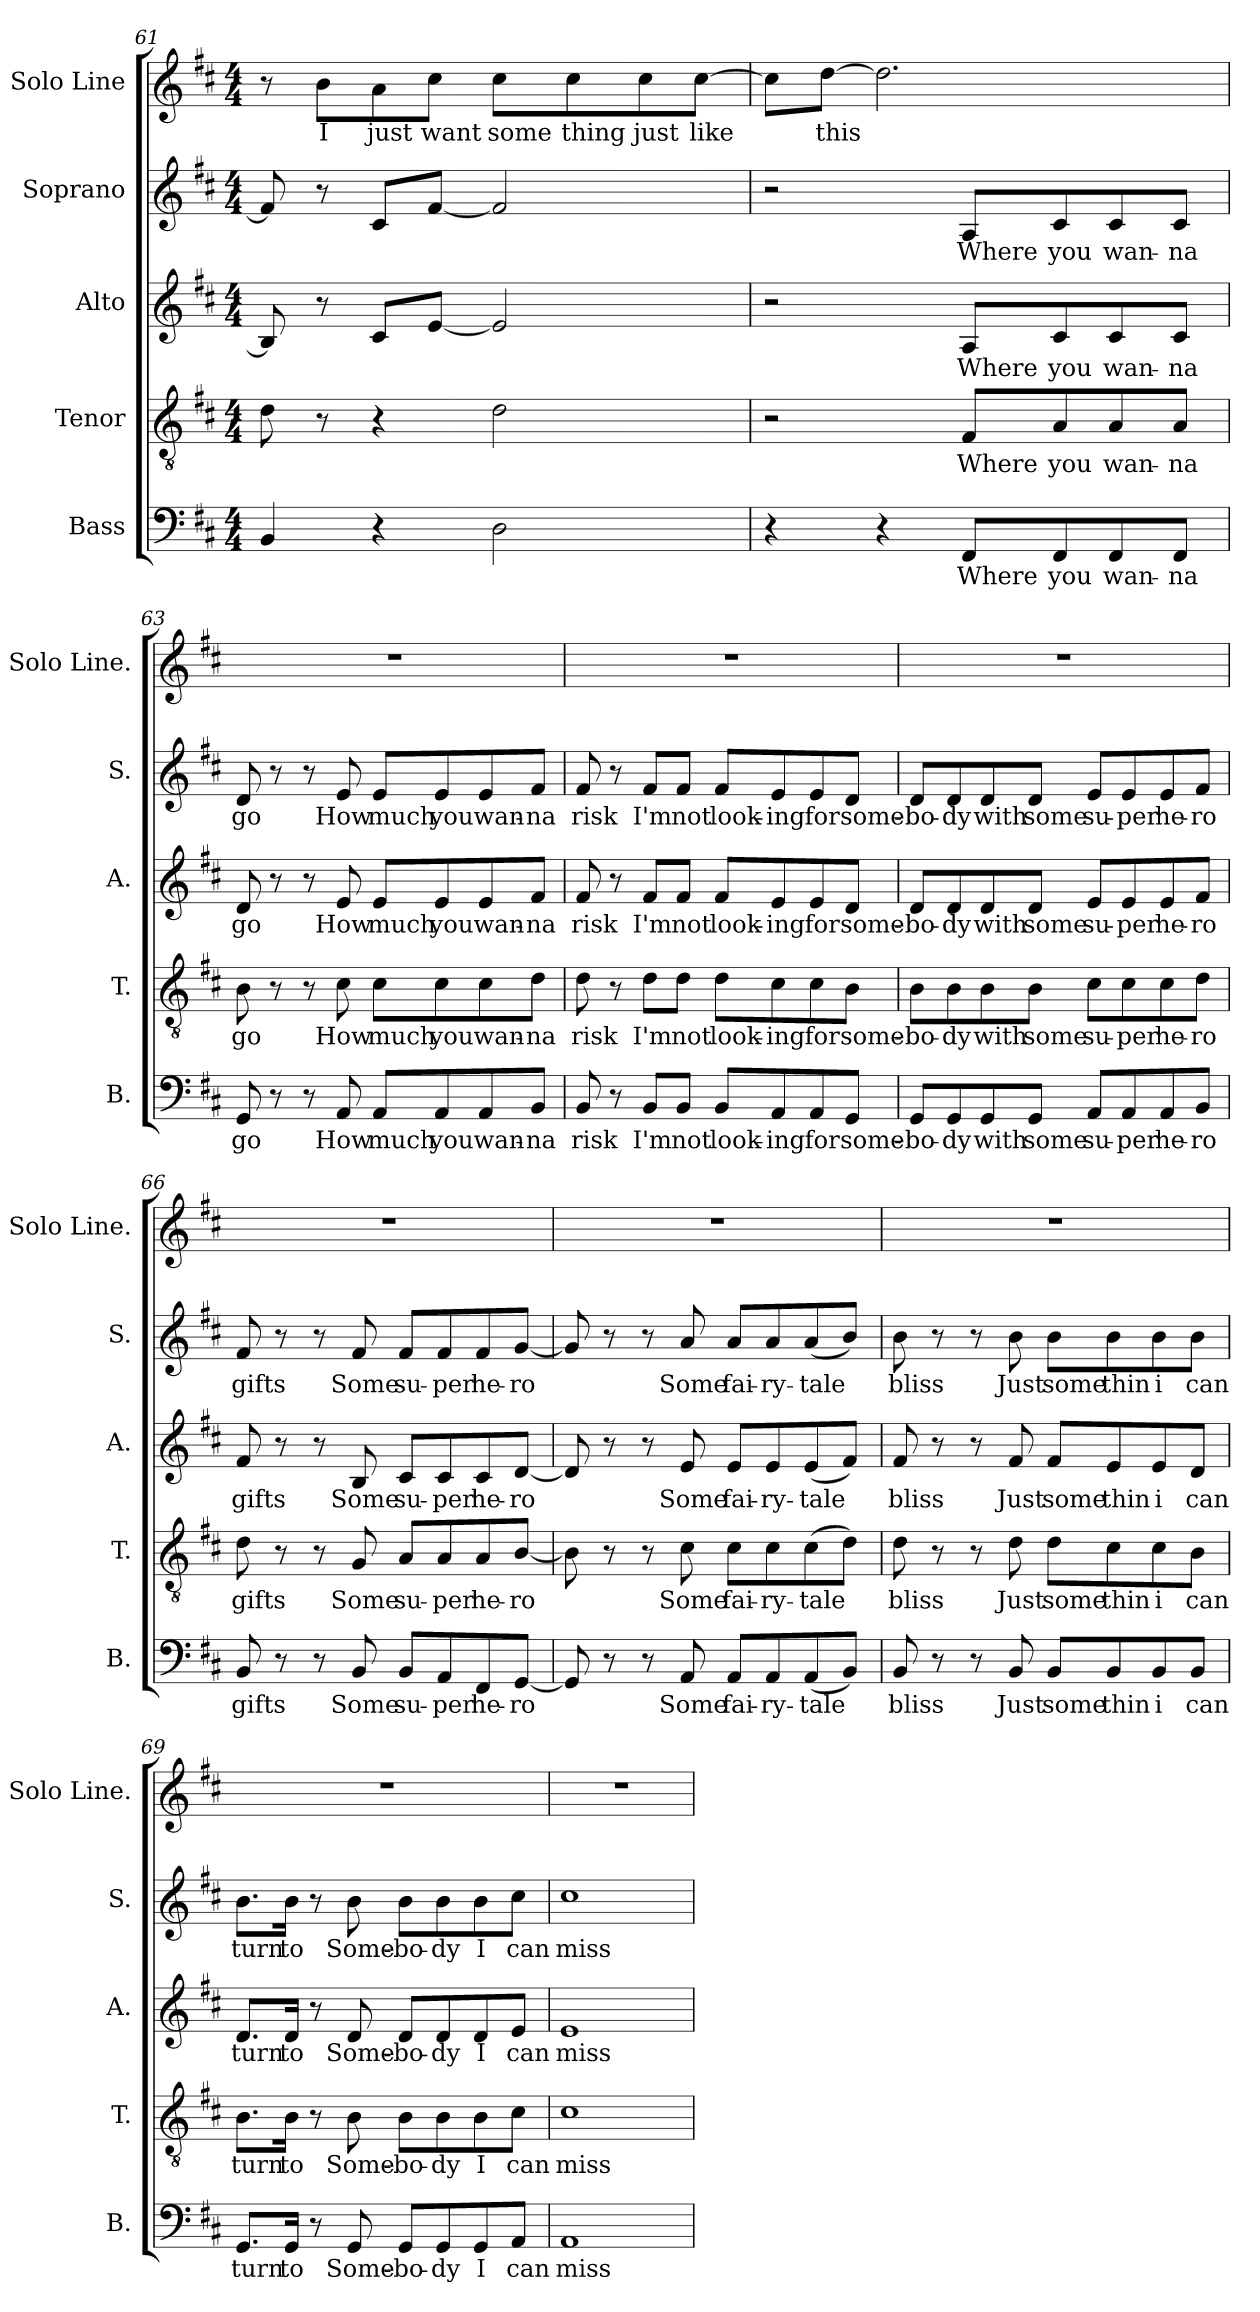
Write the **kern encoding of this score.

**kern	**text	**kern	**text	**kern	**text	**kern	**text	**kern	**text
*part5	*part5	*part4	*part4	*part3	*part3	*part2	*part2	*part1	*part1
*staff5	*staff5	*staff4	*staff4	*staff3	*staff3	*staff2	*staff2	*staff1	*staff1
*I"Bass	*	*I"Tenor	*	*I"Alto	*	*I"Soprano	*	*I"Solo Line	*
*I'B.	*	*I'T.	*	*I'A.	*	*I'S.	*	*I'Solo Line.	*
*clefF4	*	*clefGv2	*	*clefG2	*	*clefG2	*	*clefG2	*
*k[f#c#]	*	*k[f#c#]	*	*k[f#c#]	*	*k[f#c#]	*	*k[f#c#]	*
*M4/4	*	*M4/4	*	*M4/4	*	*M4/4	*	*M4/4	*
=61	=61	=61	=61	=61	=61	=61	=61	=61	=61
4BB/	.	8d\	.	8B/]	.	8f#/]	.	8r	.
!	!	!	!	!	!	!	!	!	!LO:LY:b
.	.	8r	.	8r	.	8r	.	8b\L	I
!	!	!	!	!	!	!	!	!	!LO:LY:b
4r	.	4r	.	8c#/L	.	8c#/L	.	8a\	just
!	!	!	!	!	!	!	!	!	!LO:LY:b
.	.	.	.	[8e/J	.	[8f#/J	.	8cc#\J	want
!	!	!	!	!	!	!	!	!	!LO:LY:b
2D\	.	2d\	.	2e/]	.	2f#/]	.	8cc#\L	some
!	!	!	!	!	!	!	!	!	!LO:LY:b
.	.	.	.	.	.	.	.	8cc#\	thing
!	!	!	!	!	!	!	!	!	!LO:LY:b
.	.	.	.	.	.	.	.	8cc#\	just
!	!	!	!	!	!	!	!	!	!LO:LY:b
.	.	.	.	.	.	.	.	[8cc#\J	like
=62	=62	=62	=62	=62	=62	=62	=62	=62	=62
4r	.	2r	.	2r	.	2r	.	8cc#\L]	.
!	!	!	!	!	!	!	!	!	!LO:LY:b
.	.	.	.	.	.	.	.	[8dd\J	this
4r	.	.	.	.	.	.	.	2.dd\]	.
!	!LO:LY:b	!	!LO:LY:b	!	!LO:LY:b	!	!LO:LY:b	!	!
8FF#/L	Where	8F#/L	Where	8A/L	Where	8A/L	Where	.	.
!	!LO:LY:b	!	!LO:LY:b	!	!LO:LY:b	!	!LO:LY:b	!	!
8FF#/	you	8A/	you	8c#/	you	8c#/	you	.	.
!	!LO:LY:b	!	!LO:LY:b	!	!LO:LY:b	!	!LO:LY:b	!	!
8FF#/	wan-	8A/	wan-	8c#/	wan-	8c#/	wan-	.	.
!	!LO:LY:b	!	!LO:LY:b	!	!LO:LY:b	!	!LO:LY:b	!	!
8FF#/J	-na	8A/J	-na	8c#/J	-na	8c#/J	-na	.	.
!!LO:PB:g=z
=63	=63	=63	=63	=63	=63	=63	=63	=63	=63
!	!LO:LY:b	!	!LO:LY:b	!	!LO:LY:b	!	!LO:LY:b	!	!
8GG/	go	8B\	go	8d/	go	8d/	go	1r	.
8r	.	8r	.	8r	.	8r	.	.	.
8r	.	8r	.	8r	.	8r	.	.	.
!	!LO:LY:b	!	!LO:LY:b	!	!LO:LY:b	!	!LO:LY:b	!	!
8AA/	How	8c#\	How	8e/	How	8e/	How	.	.
!	!LO:LY:b	!	!LO:LY:b	!	!LO:LY:b	!	!LO:LY:b	!	!
8AA/L	much	8c#\L	much	8e/L	much	8e/L	much	.	.
!	!LO:LY:b	!	!LO:LY:b	!	!LO:LY:b	!	!LO:LY:b	!	!
8AA/	you	8c#\	you	8e/	you	8e/	you	.	.
!	!LO:LY:b	!	!LO:LY:b	!	!LO:LY:b	!	!LO:LY:b	!	!
8AA/	wan-	8c#\	wan-	8e/	wan-	8e/	wan-	.	.
!	!LO:LY:b	!	!LO:LY:b	!	!LO:LY:b	!	!LO:LY:b	!	!
8BB/J	-na	8d\J	-na	8f#/J	-na	8f#/J	-na	.	.
=64	=64	=64	=64	=64	=64	=64	=64	=64	=64
!	!LO:LY:b	!	!LO:LY:b	!	!LO:LY:b	!	!LO:LY:b	!	!
8BB/	risk	8d\	risk	8f#/	risk	8f#/	risk	1r	.
8r	.	8r	.	8r	.	8r	.	.	.
!	!LO:LY:b	!	!LO:LY:b	!	!LO:LY:b	!	!LO:LY:b	!	!
8BB/L	I'm	8d\L	I'm	8f#/L	I'm	8f#/L	I'm	.	.
!	!LO:LY:b	!	!LO:LY:b	!	!LO:LY:b	!	!LO:LY:b	!	!
8BB/J	not	8d\J	not	8f#/J	not	8f#/J	not	.	.
!	!LO:LY:b	!	!LO:LY:b	!	!LO:LY:b	!	!LO:LY:b	!	!
8BB/L	look-	8d\L	look-	8f#/L	look-	8f#/L	look-	.	.
!	!LO:LY:b	!	!LO:LY:b	!	!LO:LY:b	!	!LO:LY:b	!	!
8AA/	-ing	8c#\	-ing	8e/	-ing	8e/	-ing	.	.
!	!LO:LY:b	!	!LO:LY:b	!	!LO:LY:b	!	!LO:LY:b	!	!
8AA/	for	8c#\	for	8e/	for	8e/	for	.	.
!	!LO:LY:b	!	!LO:LY:b	!	!LO:LY:b	!	!LO:LY:b	!	!
8GG/J	some-	8B\J	some-	8d/J	some-	8d/J	some-	.	.
!!LO:LB:g=z
=65	=65	=65	=65	=65	=65	=65	=65	=65	=65
!	!LO:LY:b	!	!LO:LY:b	!	!LO:LY:b	!	!LO:LY:b	!	!
8GG/L	-bo-	8B\L	-bo-	8d/L	-bo-	8d/L	-bo-	1r	.
!	!LO:LY:b	!	!LO:LY:b	!	!LO:LY:b	!	!LO:LY:b	!	!
8GG/	-dy	8B\	-dy	8d/	-dy	8d/	-dy	.	.
!	!LO:LY:b	!	!LO:LY:b	!	!LO:LY:b	!	!LO:LY:b	!	!
8GG/	with	8B\	with	8d/	with	8d/	with	.	.
!	!LO:LY:b	!	!LO:LY:b	!	!LO:LY:b	!	!LO:LY:b	!	!
8GG/J	some	8B\J	some	8d/J	some	8d/J	some	.	.
!	!LO:LY:b	!	!LO:LY:b	!	!LO:LY:b	!	!LO:LY:b	!	!
8AA/L	su-	8c#\L	su-	8e/L	su-	8e/L	su-	.	.
!	!LO:LY:b	!	!LO:LY:b	!	!LO:LY:b	!	!LO:LY:b	!	!
8AA/	-per	8c#\	-per	8e/	-per	8e/	-per	.	.
!	!LO:LY:b	!	!LO:LY:b	!	!LO:LY:b	!	!LO:LY:b	!	!
8AA/	he-	8c#\	he-	8e/	he-	8e/	he-	.	.
!	!LO:LY:b	!	!LO:LY:b	!	!LO:LY:b	!	!LO:LY:b	!	!
8BB/J	-ro	8d\J	-ro	8f#/J	-ro	8f#/J	-ro	.	.
=66	=66	=66	=66	=66	=66	=66	=66	=66	=66
!	!LO:LY:b	!	!LO:LY:b	!	!LO:LY:b	!	!LO:LY:b	!	!
8BB/	gifts	8d\	gifts	8f#/	gifts	8f#/	gifts	1r	.
8r	.	8r	.	8r	.	8r	.	.	.
8r	.	8r	.	8r	.	8r	.	.	.
!	!LO:LY:b	!	!LO:LY:b	!	!LO:LY:b	!	!LO:LY:b	!	!
8BB/	Some	8G/	Some	8B/	Some	8f#/	Some	.	.
!	!LO:LY:b	!	!LO:LY:b	!	!LO:LY:b	!	!LO:LY:b	!	!
8BB/L	su-	8A/L	su-	8c#/L	su-	8f#/L	su-	.	.
!	!LO:LY:b	!	!LO:LY:b	!	!LO:LY:b	!	!LO:LY:b	!	!
8AA/	-per	8A/	-per	8c#/	-per	8f#/	-per	.	.
!	!LO:LY:b	!	!LO:LY:b	!	!LO:LY:b	!	!LO:LY:b	!	!
8FF#/	he-	8A/	he-	8c#/	he-	8f#/	he-	.	.
!	!LO:LY:b	!	!LO:LY:b	!	!LO:LY:b	!	!LO:LY:b	!	!
[8GG/J	-ro	[8B/J	-ro	[8d/J	-ro	[8g/J	-ro	.	.
=67	=67	=67	=67	=67	=67	=67	=67	=67	=67
8GG/]	.	8B\]	.	8d/]	.	8g/]	.	1r	.
8r	.	8r	.	8r	.	8r	.	.	.
8r	.	8r	.	8r	.	8r	.	.	.
!	!LO:LY:b	!	!LO:LY:b	!	!LO:LY:b	!	!LO:LY:b	!	!
8AA/	Some	8c#\	Some	8e/	Some	8a/	Some	.	.
!	!LO:LY:b	!	!LO:LY:b	!	!LO:LY:b	!	!LO:LY:b	!	!
8AA/L	fai-	8c#\L	fai-	8e/L	fai-	8a/L	fai-	.	.
!	!LO:LY:b	!	!LO:LY:b	!	!LO:LY:b	!	!LO:LY:b	!	!
8AA/	-ry-	8c#\	-ry-	8e/	-ry-	8a/	-ry-	.	.
!	!LO:LY:b	!	!LO:LY:b	!	!LO:LY:b	!	!LO:LY:b	!	!
(8AA/	-tale	(8c#\	-tale	(8e/	-tale	(8a/	-tale	.	.
8BB/J)	.	8d\J)	.	8f#/J)	.	8b/J)	.	.	.
!!LO:PB:g=z
=68	=68	=68	=68	=68	=68	=68	=68	=68	=68
!	!LO:LY:b	!	!LO:LY:b	!	!LO:LY:b	!	!LO:LY:b	!	!
8BB/	bliss	8d\	bliss	8f#/	bliss	8b\	bliss	1r	.
8r	.	8r	.	8r	.	8r	.	.	.
8r	.	8r	.	8r	.	8r	.	.	.
!	!LO:LY:b	!	!LO:LY:b	!	!LO:LY:b	!	!LO:LY:b	!	!
8BB/	Just	8d\	Just	8f#/	Just	8b\	Just	.	.
!	!LO:LY:b	!	!LO:LY:b	!	!LO:LY:b	!	!LO:LY:b	!	!
8BB/L	some	8d\L	some	8f#/L	some	8b\L	some	.	.
!	!LO:LY:b	!	!LO:LY:b	!	!LO:LY:b	!	!LO:LY:b	!	!
8BB/	thin	8c#\	thin	8e/	thin	8b\	thin	.	.
!	!LO:LY:b	!	!LO:LY:b	!	!LO:LY:b	!	!LO:LY:b	!	!
8BB/	i	8c#\	i	8e/	i	8b\	i	.	.
!	!LO:LY:b	!	!LO:LY:b	!	!LO:LY:b	!	!LO:LY:b	!	!
8BB/J	can	8B\J	can	8d/J	can	8b\J	can	.	.
=69	=69	=69	=69	=69	=69	=69	=69	=69	=69
!	!LO:LY:b	!	!LO:LY:b	!	!LO:LY:b	!	!LO:LY:b	!	!
8.GG/L	turn	8.B\L	turn	8.d/L	turn	8.b\L	turn	1r	.
!	!LO:LY:b	!	!LO:LY:b	!	!LO:LY:b	!	!LO:LY:b	!	!
16GG/Jk	to	16B\Jk	to	16d/Jk	to	16b\Jk	to	.	.
8r	.	8r	.	8r	.	8r	.	.	.
!	!LO:LY:b	!	!LO:LY:b	!	!LO:LY:b	!	!LO:LY:b	!	!
8GG/	Some-	8B\	Some-	8d/	Some-	8b\	Some-	.	.
!	!LO:LY:b	!	!LO:LY:b	!	!LO:LY:b	!	!LO:LY:b	!	!
8GG/L	-bo-	8B\L	-bo-	8d/L	-bo-	8b\L	-bo-	.	.
!	!LO:LY:b	!	!LO:LY:b	!	!LO:LY:b	!	!LO:LY:b	!	!
8GG/	-dy	8B\	-dy	8d/	-dy	8b\	-dy	.	.
!	!LO:LY:b	!	!LO:LY:b	!	!LO:LY:b	!	!LO:LY:b	!	!
8GG/	I	8B\	I	8d/	I	8b\	I	.	.
!	!LO:LY:b	!	!LO:LY:b	!	!LO:LY:b	!	!LO:LY:b	!	!
8AA/J	can	8c#\J	can	8e/J	can	8cc#\J	can	.	.
=70	=70	=70	=70	=70	=70	=70	=70	=70	=70
!	!LO:LY:b	!	!LO:LY:b	!	!LO:LY:b	!	!LO:LY:b	!	!
1AA	miss	1c#	miss	1e	miss	1cc#	miss	1r	.
=	=	=	=	=	=	=	=	=	=
*-	*-	*-	*-	*-	*-	*-	*-	*-	*-
